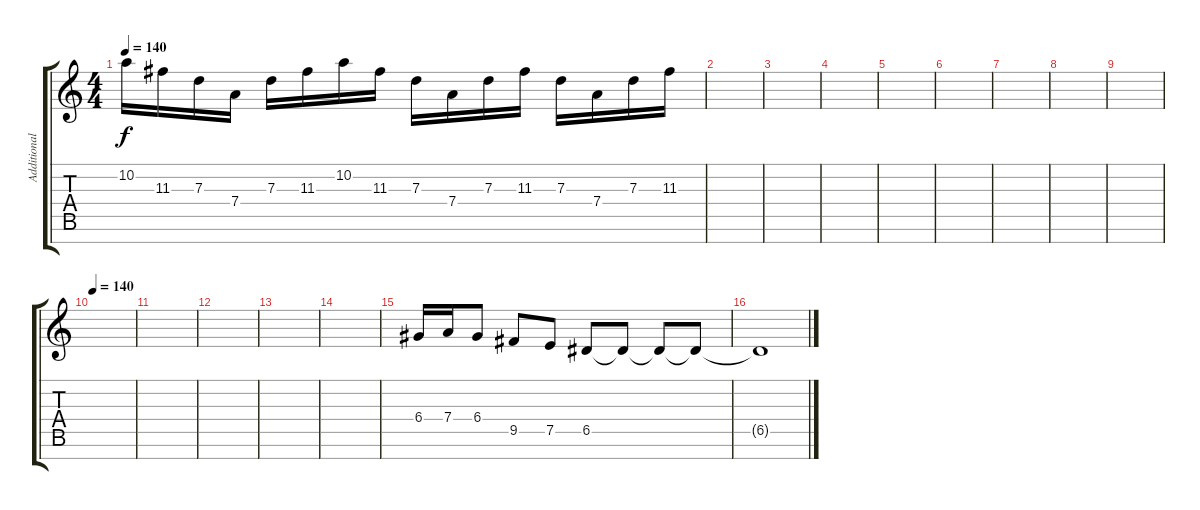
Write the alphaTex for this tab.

\track ("Additional Guitar" "Additional") {instrument distortionguitar}
\staff {score tabs}
\tuning (E4 B3 G3 D3 A2 E2 B1) {hide}
\ts (4 4)
\tempo 140
\clef g2
\ks c
10.2.16{dy f} 11.3.16 7.3.16 7.4.16 7.3.16 11.3.16 10.2.16 11.3.16 7.3.16 7.4.16 7.3.16 11.3.16 7.3.16 7.4.16 7.3.16 11.3.16 |
|
|
|
|
|
|
|
|
\tempo 140
|
|
|
|
|
6.4.16 7.4.16 6.4.8 9.5.8 7.5.8 6.5.8 6.5{t}.8 6.5{t}.8 6.5{t}.8 |
6.5{t}.1
